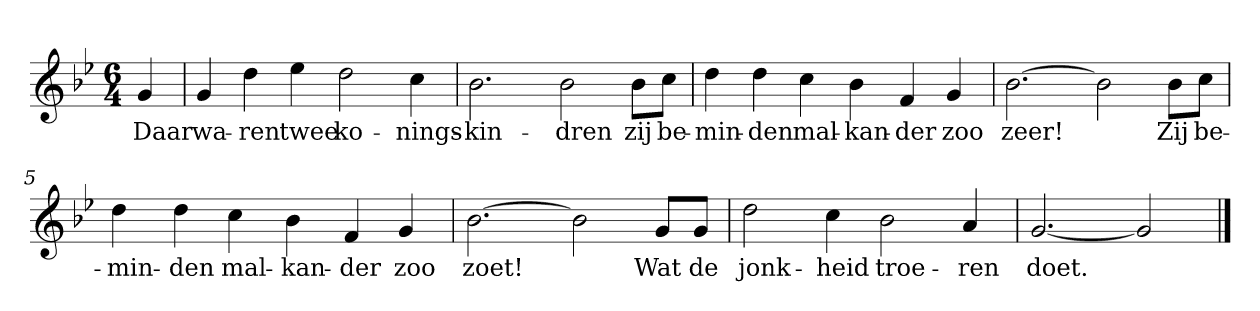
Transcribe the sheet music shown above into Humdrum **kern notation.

**kern	**text
*part1	*part1
*staff1	*staff1
*clefG2	*
*k[b-e-]	*
*g:	*
*M6/4	*
*MM120	*
=	=
4g	Daar
=1	=1
4g	wa-
4dd	-ren
4ee-	twee
2dd	ko-
4cc	-nings-
=2	=2
2.b-	-kin-
2b-	-dren
8b-\L	zij
8cc\J	be-
=3	=3
4dd	-min-
4dd	-den
4cc	mal-
4b-	-kan-
4f	-der
4g	zoo
=4	=4
[2.b-	zeer!
2b-]	.
8b-\L	Zij
8cc\J	be-
=5	=5
4dd	-min-
4dd	-den
4cc	mal-
4b-	-kan-
4f	-der
4g	zoo
=6	=6
[2.b-	zoet!
2b-]	.
8g/L	Wat
8g/J	de
=7	=7
2dd	jonk-
4cc	-heid
2b-	troe-
4a	-ren
=8	=8
[2.g	doet.
2g]	.
==	==
*-	*-
